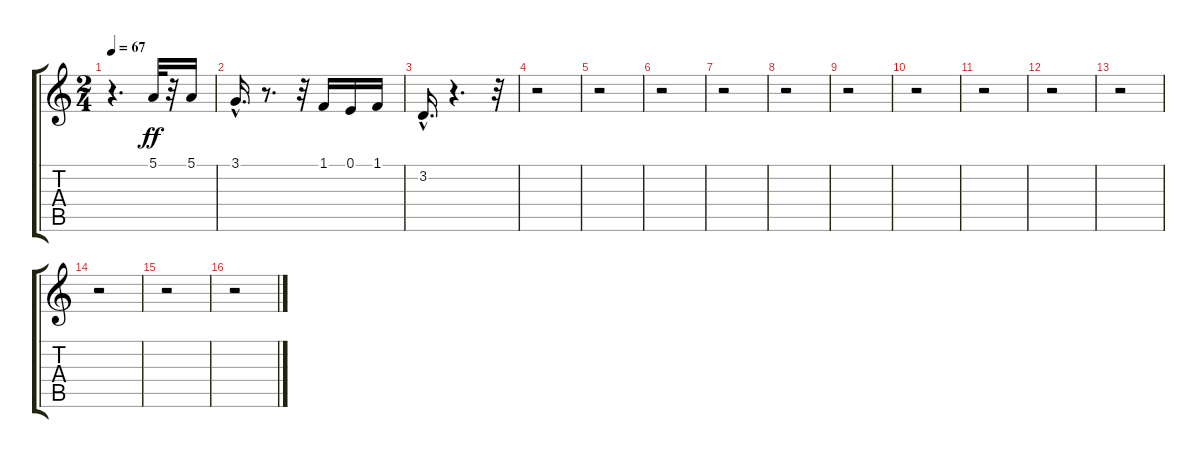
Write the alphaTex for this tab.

\track "" {instrument recorder}
\staff {score tabs}
\tuning (E4 B3 G3 D3 A2 E2) {hide}
\ts (2 4)
\tempo 67
\clef g2
\ks c
r.4{d dy ff} 5.1.32 r.32 5.1.16 |
3.1{hac}.16{d} r.8{d} r.32 1.1.16 0.1.16 1.1.16 |
3.2{hac}.16{d} r.4{d} r.32 |
r.2 |
r.2 |
r.2 |
r.2 |
r.2 |
r.2 |
r.2 |
r.2 |
r.2 |
r.2 |
r.2 |
r.2 |
r.2
